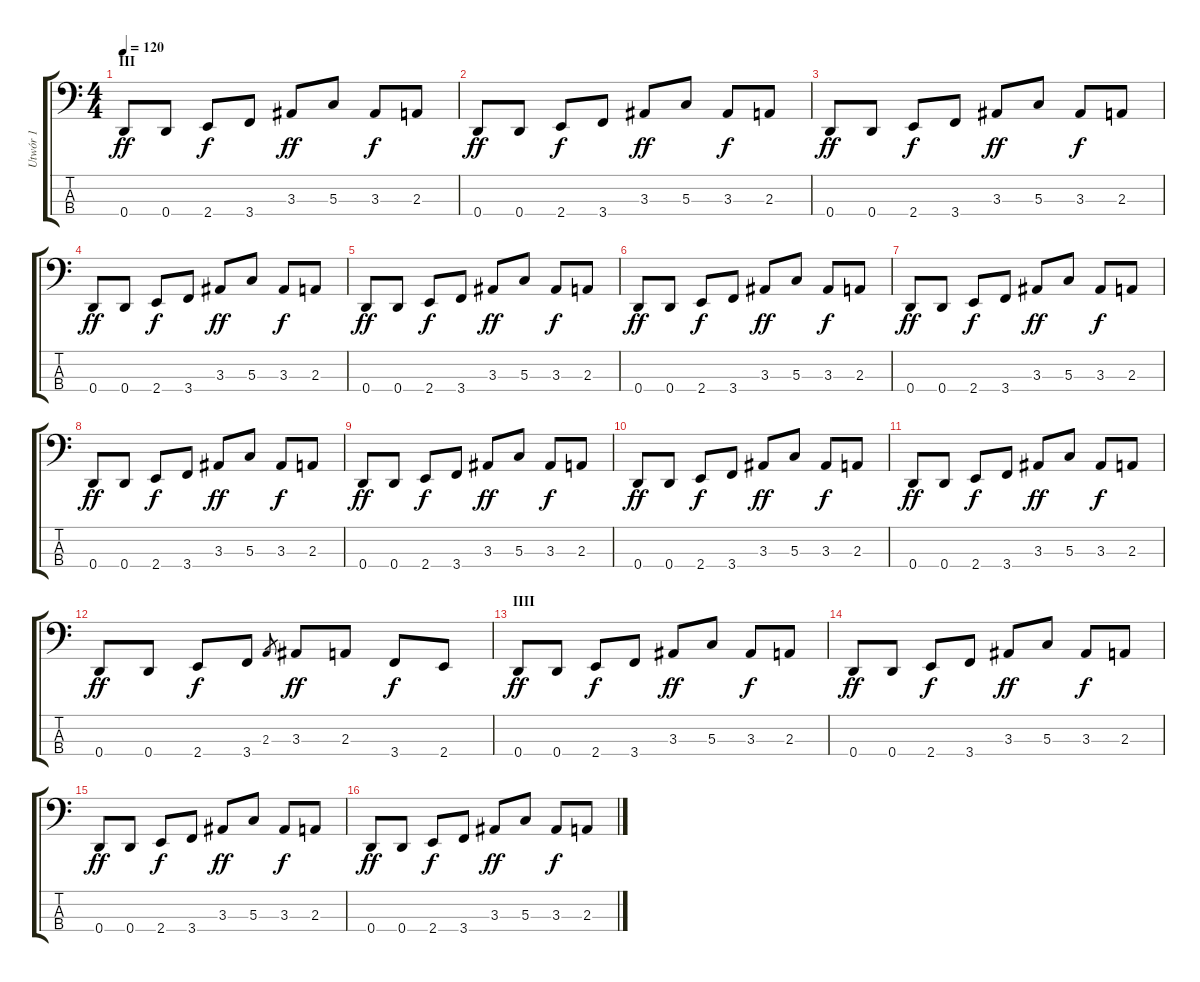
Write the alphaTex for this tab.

\track ("Utwór 1" "Utwór 1") {instrument electricbassfinger}
\staff {score tabs}
\tuning (F2 C2 G1 D1) {hide}
\ts (4 4)
\section ("" "III")
\tempo 120
\clef f4
\ks c
0.4.8{dy ff} 0.4.8 2.4.8{dy f} 3.4.8 3.3.8{dy ff} 5.3.8 3.3.8{dy f} 2.3.8 |
0.4.8{dy ff} 0.4.8 2.4.8{dy f} 3.4.8 3.3.8{dy ff} 5.3.8 3.3.8{dy f} 2.3.8 |
0.4.8{dy ff} 0.4.8 2.4.8{dy f} 3.4.8 3.3.8{dy ff} 5.3.8 3.3.8{dy f} 2.3.8 |
0.4.8{dy ff} 0.4.8 2.4.8{dy f} 3.4.8 3.3.8{dy ff} 5.3.8 3.3.8{dy f} 2.3.8 |
0.4.8{dy ff} 0.4.8 2.4.8{dy f} 3.4.8 3.3.8{dy ff} 5.3.8 3.3.8{dy f} 2.3.8 |
0.4.8{dy ff} 0.4.8 2.4.8{dy f} 3.4.8 3.3.8{dy ff} 5.3.8 3.3.8{dy f} 2.3.8 |
0.4.8{dy ff} 0.4.8 2.4.8{dy f} 3.4.8 3.3.8{dy ff} 5.3.8 3.3.8{dy f} 2.3.8 |
0.4.8{dy ff} 0.4.8 2.4.8{dy f} 3.4.8 3.3.8{dy ff} 5.3.8 3.3.8{dy f} 2.3.8 |
0.4.8{dy ff} 0.4.8 2.4.8{dy f} 3.4.8 3.3.8{dy ff} 5.3.8 3.3.8{dy f} 2.3.8 |
0.4.8{dy ff} 0.4.8 2.4.8{dy f} 3.4.8 3.3.8{dy ff} 5.3.8 3.3.8{dy f} 2.3.8 |
0.4.8{dy ff} 0.4.8 2.4.8{dy f} 3.4.8 3.3.8{dy ff} 5.3.8 3.3.8{dy f} 2.3.8 |
0.4.8{dy ff} 0.4.8 2.4.8{dy f} 3.4.8 2.3.8{gr} 3.3.8{dy ff} 2.3.8 3.4.8{dy f} 2.4.8 |
\section ("" "IIII")
0.4.8{dy ff} 0.4.8 2.4.8{dy f} 3.4.8 3.3.8{dy ff} 5.3.8 3.3.8{dy f} 2.3.8 |
0.4.8{dy ff} 0.4.8 2.4.8{dy f} 3.4.8 3.3.8{dy ff} 5.3.8 3.3.8{dy f} 2.3.8 |
0.4.8{dy ff} 0.4.8 2.4.8{dy f} 3.4.8 3.3.8{dy ff} 5.3.8 3.3.8{dy f} 2.3.8 |
0.4.8{dy ff} 0.4.8 2.4.8{dy f} 3.4.8 3.3.8{dy ff} 5.3.8 3.3.8{dy f} 2.3.8
